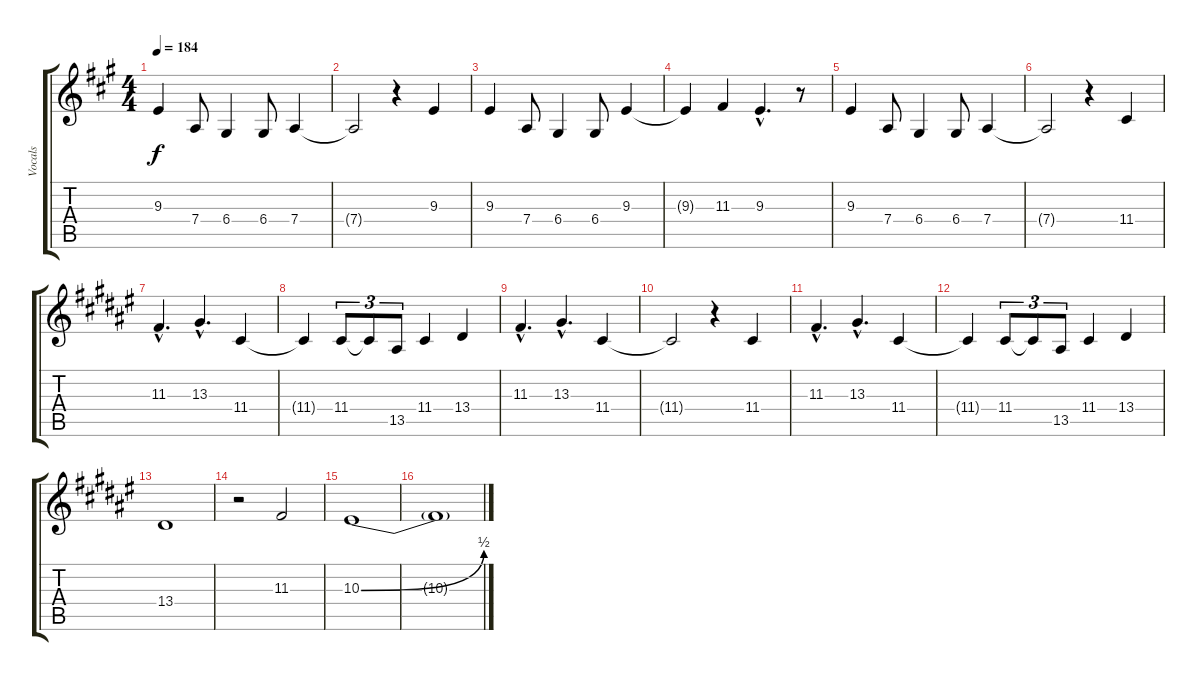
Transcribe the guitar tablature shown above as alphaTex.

\track ("Vocals" "Vocals") {instrument clarinet}
\staff {score tabs}
\tuning (E4 B3 G3 D3 A2 E2) {hide}
\ts (4 4)
\tempo 184
\clef g2
\ks f#minor
9.3.4{dy f} 7.4.8 6.4.4 6.4.8 7.4.4 |
7.4{t}.2 r.4 9.3.4 |
9.3.4 7.4.8 6.4.4 6.4.8 9.3.4 |
9.3{t}.4 11.3.4 9.3{hac}.4{d} r.8 |
9.3.4 7.4.8 6.4.4 6.4.8 7.4.4 |
7.4{t}.2 r.4 11.4.4 |
\ks f#
11.3{hac}.4{d} 13.3{hac}.4{d} 11.4.4 |
11.4{t}.4 11.4.8{tu (3 2)} 11.4{t}.8{tu (3 2)} 13.5.8{tu (3 2)} 11.4.4 13.4.4 |
11.3{hac}.4{d} 13.3{hac}.4{d} 11.4.4 |
11.4{t}.2 r.4 11.4.4 |
11.3{hac}.4{d} 13.3{hac}.4{d} 11.4.4 |
11.4{t}.4 11.4.8{tu (3 2)} 11.4{t}.8{tu (3 2)} 13.5.8{tu (3 2)} 11.4.4 13.4.4 |
13.4.1 |
r.2 11.3.2 |
10.3{be (bend 0 0 60 2)}.1 |
10.3{t}.1
